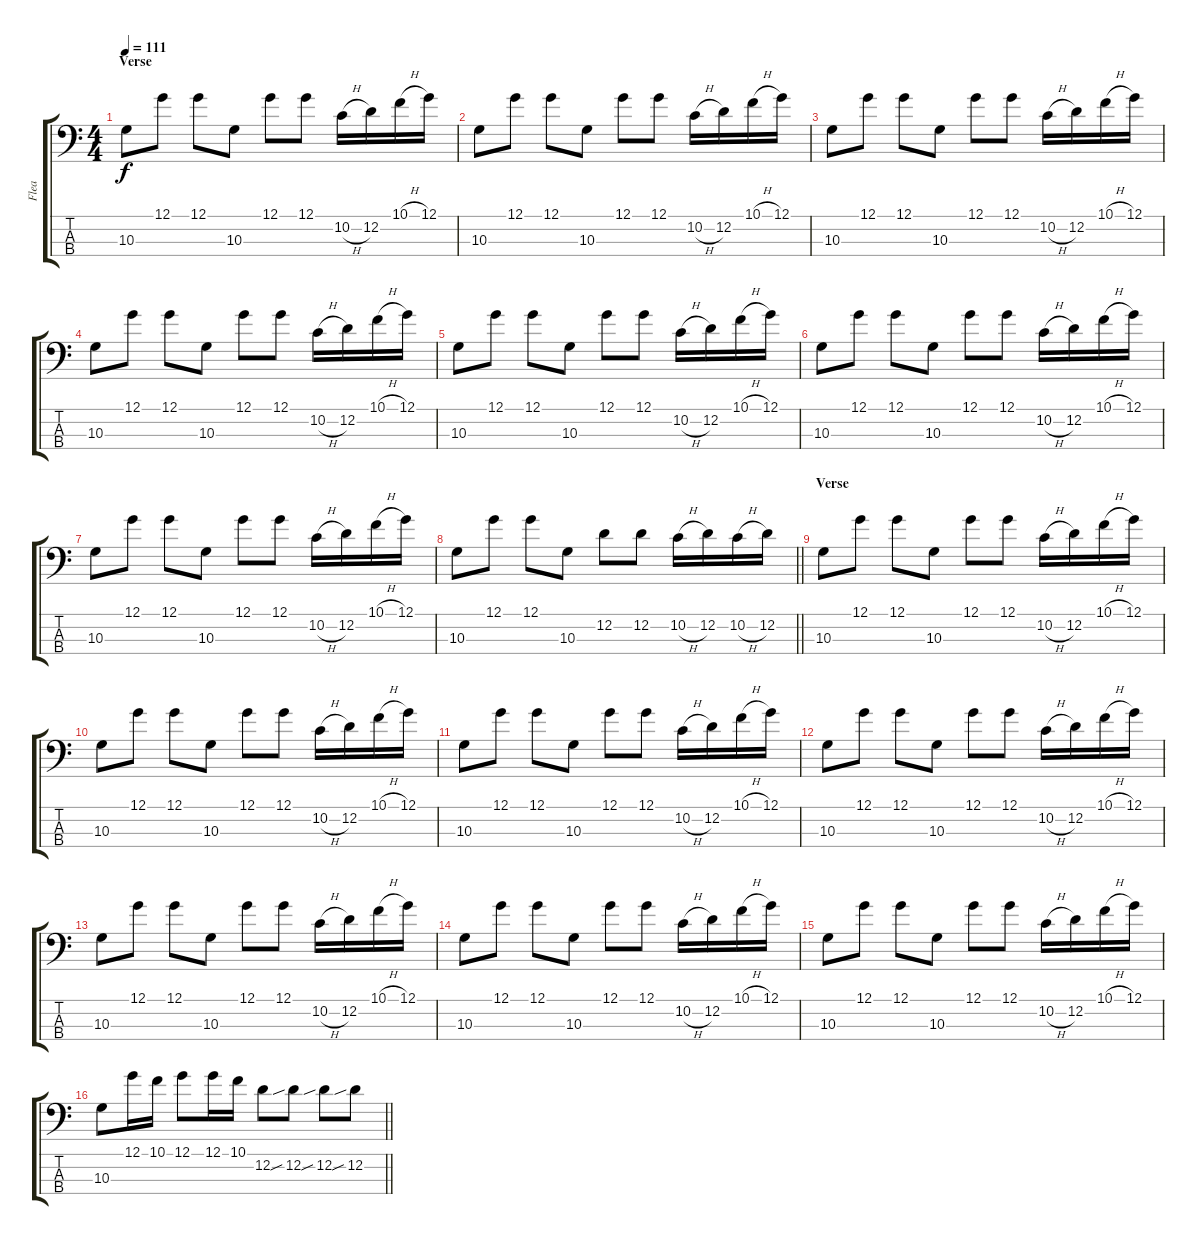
\track ("Flea" "Flea") {instrument electricbassfinger}
\staff {score tabs}
\tuning (G2 D2 A1 E1) {hide}
\ts (4 4)
\section ("" "Verse")
\tempo 111
\clef f4
\ks c
10.3.8{dy f} 12.1.8 12.1.8 10.3.8 12.1.8 12.1.8 10.2{h}.16 12.2.16 10.1{h}.16 12.1.16 |
10.3.8 12.1.8 12.1.8 10.3.8 12.1.8 12.1.8 10.2{h}.16 12.2.16 10.1{h}.16 12.1.16 |
10.3.8 12.1.8 12.1.8 10.3.8 12.1.8 12.1.8 10.2{h}.16 12.2.16 10.1{h}.16 12.1.16 |
10.3.8 12.1.8 12.1.8 10.3.8 12.1.8 12.1.8 10.2{h}.16 12.2.16 10.1{h}.16 12.1.16 |
10.3.8 12.1.8 12.1.8 10.3.8 12.1.8 12.1.8 10.2{h}.16 12.2.16 10.1{h}.16 12.1.16 |
10.3.8 12.1.8 12.1.8 10.3.8 12.1.8 12.1.8 10.2{h}.16 12.2.16 10.1{h}.16 12.1.16 |
10.3.8 12.1.8 12.1.8 10.3.8 12.1.8 12.1.8 10.2{h}.16 12.2.16 10.1{h}.16 12.1.16 |
\barLineRight lightlight
10.3.8 12.1.8 12.1.8 10.3.8 12.2.8 12.2.8 10.2{h}.16 12.2.16 10.2{h}.16 12.2.16 |
\section ("" "Verse")
10.3.8 12.1.8 12.1.8 10.3.8 12.1.8 12.1.8 10.2{h}.16 12.2.16 10.1{h}.16 12.1.16 |
10.3.8 12.1.8 12.1.8 10.3.8 12.1.8 12.1.8 10.2{h}.16 12.2.16 10.1{h}.16 12.1.16 |
10.3.8 12.1.8 12.1.8 10.3.8 12.1.8 12.1.8 10.2{h}.16 12.2.16 10.1{h}.16 12.1.16 |
10.3.8 12.1.8 12.1.8 10.3.8 12.1.8 12.1.8 10.2{h}.16 12.2.16 10.1{h}.16 12.1.16 |
10.3.8 12.1.8 12.1.8 10.3.8 12.1.8 12.1.8 10.2{h}.16 12.2.16 10.1{h}.16 12.1.16 |
10.3.8 12.1.8 12.1.8 10.3.8 12.1.8 12.1.8 10.2{h}.16 12.2.16 10.1{h}.16 12.1.16 |
10.3.8 12.1.8 12.1.8 10.3.8 12.1.8 12.1.8 10.2{h}.16 12.2.16 10.1{h}.16 12.1.16 |
\barLineRight lightlight
10.3.8 12.1.16 10.1.16 12.1.8 12.1.16 10.1.16 12.2.8 12.2{sib}.8 12.2{sib}.8 12.2{sib}.8
